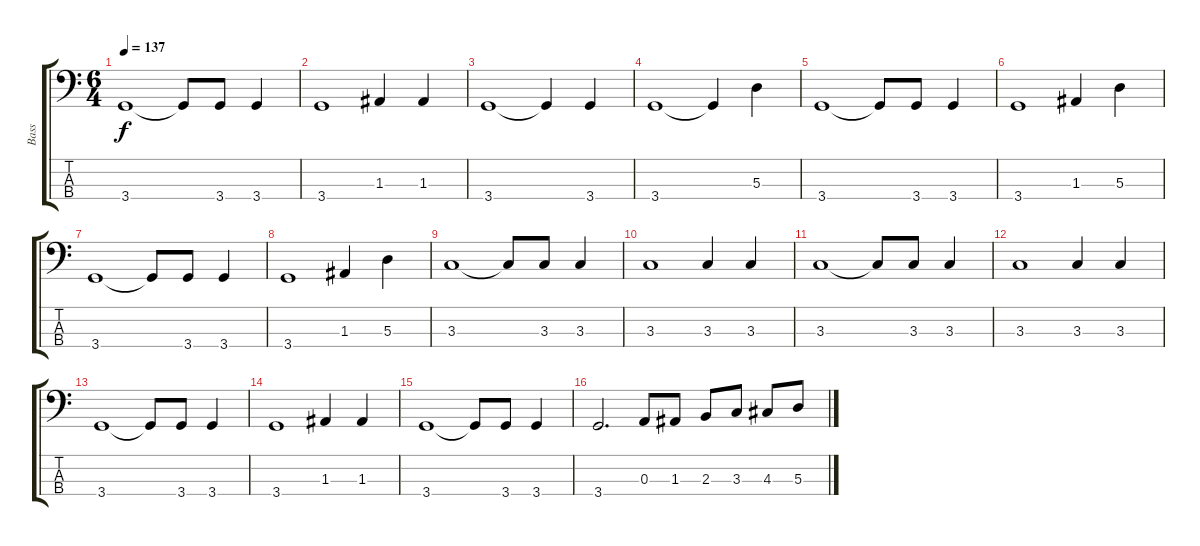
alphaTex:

\track ("Bass" "Bass") {instrument electricbasspick}
\staff {score tabs}
\tuning (G2 D2 A1 E1) {hide}
\ts (6 4)
\tempo 137
\clef f4
\ks c
3.4.1{dy f} 3.4{t}.8 3.4.8 3.4.4 |
3.4.1 1.3.4 1.3.4 |
3.4.1 3.4{t}.4 3.4.4 |
3.4.1 3.4{t}.4 5.3.4 |
3.4.1 3.4{t}.8 3.4.8 3.4.4 |
3.4.1 1.3.4 5.3.4 |
3.4.1 3.4{t}.8 3.4.8 3.4.4 |
3.4.1 1.3.4 5.3.4 |
3.3.1 3.3{t}.8 3.3.8 3.3.4 |
3.3.1 3.3.4 3.3.4 |
3.3.1 3.3{t}.8 3.3.8 3.3.4 |
3.3.1 3.3.4 3.3.4 |
3.4.1 3.4{t}.8 3.4.8 3.4.4 |
3.4.1 1.3.4 1.3.4 |
3.4.1 3.4{t}.8 3.4.8 3.4.4 |
3.4.2{d} 0.3.8 1.3.8 2.3.8 3.3.8 4.3.8 5.3.8
